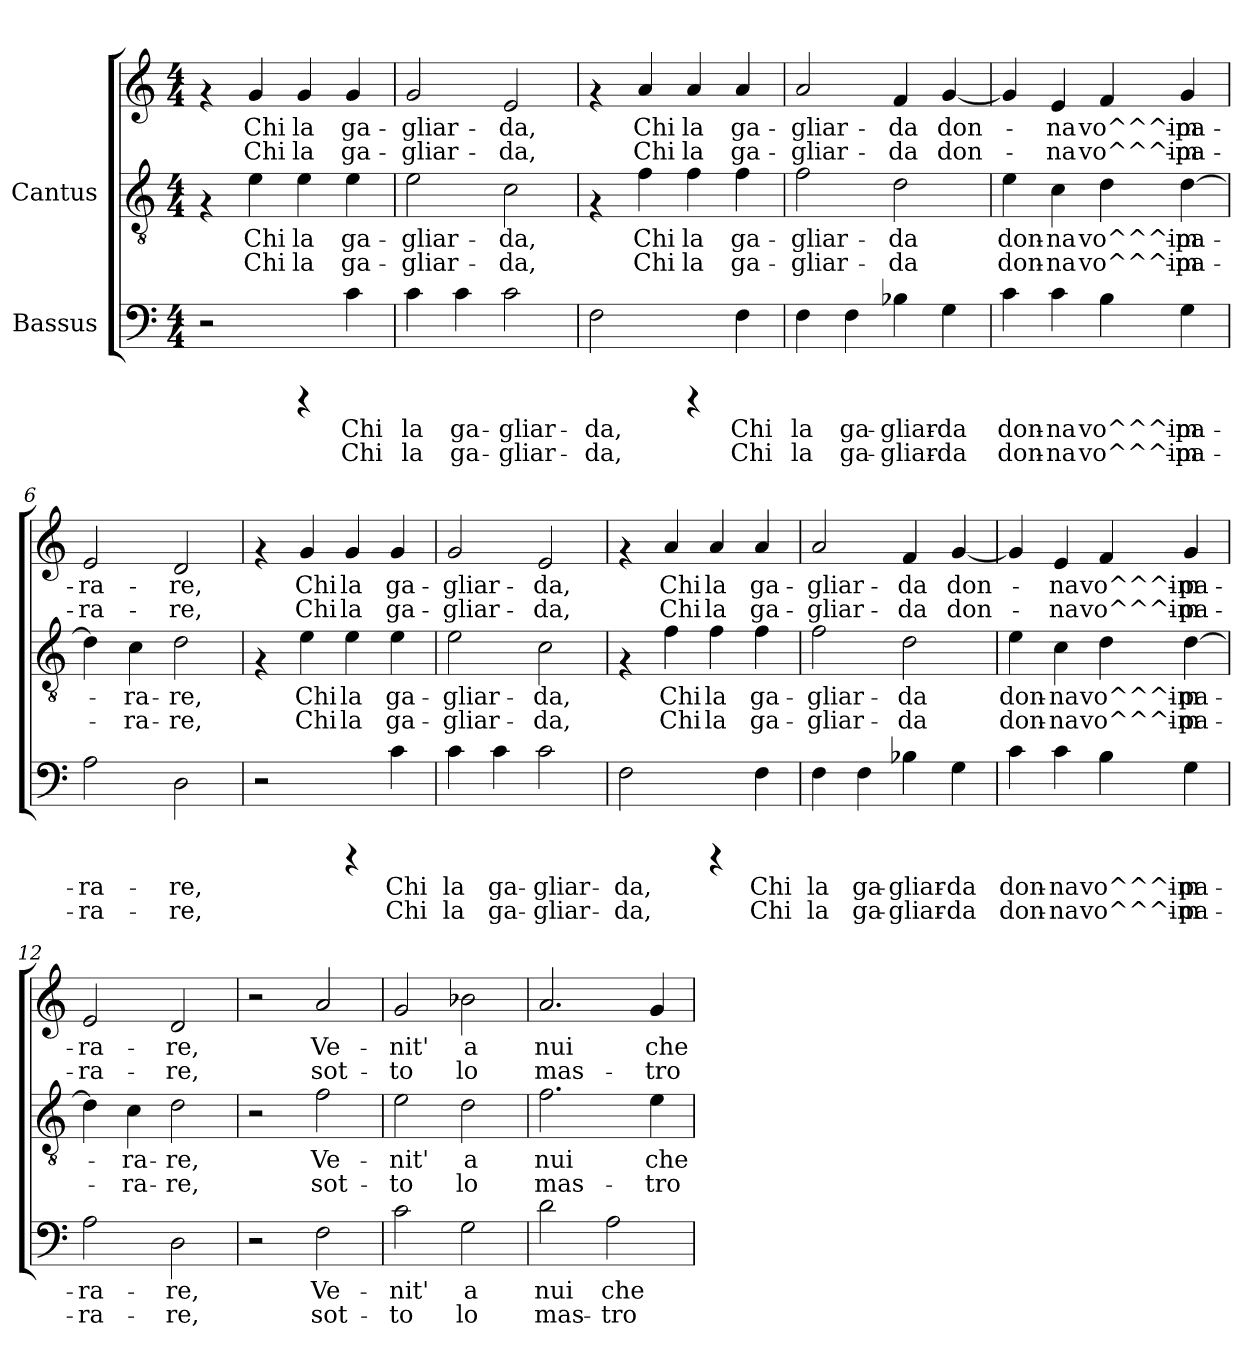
**kern	**text	**text	**kern	**text	**text	**kern	**text	**text
*part2	*part2	*part2	*part1	*part1	*part1	*part1	*part1	*part1
*staff3	*staff3	*staff3	*staff2	*staff2	*staff2	*staff1	*staff1	*staff1
*I"Bassus	*	*	*I"Cantus	*	*	*	*	*
!!LO:PB:g=z
*stria5	*	*	*stria5	*	*	*stria5	*	*
*clefF4	*	*	*clefGv2	*	*	*clefG2	*	*
*M4/4	*	*	*M4/4	*	*	*M4/4	*	*
*MM216	*	*	*MM216	*	*	*MM216	*	*
=1	=1	=1	=1	=1	=1	=1	=1	=1
2r	.	.	4rF	.	.	4rf	.	.
!	!	!	!	!LO:LY:b:cj	!LO:LY:b:cj	!	!LO:LY:b:cj	!LO:LY:b:cj
.	.	.	4e\	-Chi	Chi	4g/	Chi	Chi
!	!	!	!	!LO:LY:b:cj	!LO:LY:b:cj	!	!LO:LY:b:cj	!LO:LY:b:cj
4rCCC	.	.	4e\	la	la	4g/	la	la
!	!LO:LY:b:cj	!LO:LY:b:cj	!	!LO:LY:b:cj	!LO:LY:b:cj	!	!LO:LY:b:cj	!LO:LY:b:cj
4c\	Chi	Chi	4e\	ga-	-ga-	4g/	ga-	-ga-
=2	=2	=2	=2	=2	=2	=2	=2	=2
!	!LO:LY:b:cj	!LO:LY:b:cj	!	!LO:LY:b:cj	!LO:LY:b:cj	!	!LO:LY:b:cj	!LO:LY:b:cj
4c\	la	la	2e\	gliar-	-gliar-	2g/	-gliar-	-gliar-
!	!LO:LY:b:cj	!LO:LY:b:cj	!	!	!	!	!	!
4c\	ga-	-ga-	.	.	.	.	.	.
!	!LO:LY:b:cj	!LO:LY:b:cj	!	!LO:LY:b:cj	!LO:LY:b:cj	!	!LO:LY:b:cj	!LO:LY:b:cj
2c\	-gliar-	-gliar-	2c\	-da,	da,	2e/	-da,	da,
=3	=3	=3	=3	=3	=3	=3	=3	=3
!	!LO:LY:b:cj	!LO:LY:b:cj	!	!	!	!	!	!
2F\	-da,	da,	4rF	.	.	4rf	.	.
!	!	!	!	!LO:LY:b:cj	!LO:LY:b:cj	!	!LO:LY:b:cj	!LO:LY:b:cj
.	.	.	4f\	-Chi	Chi	4a/	Chi	Chi
!	!	!	!	!LO:LY:b:cj	!LO:LY:b:cj	!	!LO:LY:b:cj	!LO:LY:b:cj
4rCCC	.	.	4f\	la	la	4a/	la	la
!	!LO:LY:b:cj	!LO:LY:b:cj	!	!LO:LY:b:cj	!LO:LY:b:cj	!	!LO:LY:b:cj	!LO:LY:b:cj
4F\	Chi	Chi	4f\	ga-	-ga-	4a/	ga-	-ga-
=4	=4	=4	=4	=4	=4	=4	=4	=4
!	!LO:LY:b:cj	!LO:LY:b:cj	!	!LO:LY:b:cj	!LO:LY:b:cj	!	!LO:LY:b:cj	!LO:LY:b:cj
4F\	la	la	2f\	-gliar-	-gliar-	2a/	-gliar-	-gliar-
!	!LO:LY:b:cj	!LO:LY:b:cj	!	!	!	!	!	!
4F\	ga-	-ga-	.	.	.	.	.	.
!	!LO:LY:b:cj	!LO:LY:b:cj	!	!LO:LY:b:cj	!LO:LY:b:cj	!	!LO:LY:b:cj	!LO:LY:b:cj
4B-X\	-gliar-	-gliar-	2d\	-da	da	4f/	-da	da
!	!LO:LY:b:cj	!LO:LY:b:cj	!	!	!	!	!LO:LY:b:cj	!LO:LY:b:cj
4G\	-da	da	.	.	.	[<4g/	don-	-don-
=5	=5	=5	=5	=5	=5	=5	=5	=5
!	!LO:LY:b:cj	!LO:LY:b:cj	!	!LO:LY:b:cj	!LO:LY:b:cj	!	!LO:LY:b:cj	!LO:LY:b:cj
4c\	don-	-don-	4e\	-don-	-don-	4g/]	.	.
!	!LO:LY:b:cj	!LO:LY:b:cj	!	!LO:LY:b:cj	!LO:LY:b:cj	!	!LO:LY:b:cj	!LO:LY:b:cj
4c\	-na	na	4c\	-na	na	4e/	na	na
!	!LO:LY:b:cj	!LO:LY:b:cj	!	!LO:LY:b:cj	!LO:LY:b:cj	!	!LO:LY:b:cj	!LO:LY:b:cj
4B\	vo^^^im-	-vo^^^im-	4d\	vo^^^im-	-vo^^^im-	4f/	vo^^^im-	-vo^^^im-
!	!LO:LY:b:cj	!LO:LY:b:cj	!	!LO:LY:b:cj	!LO:LY:b:cj	!	!LO:LY:b:cj	!LO:LY:b:cj
4G\	-pa-	-pa-	[>4d\	-pa-	-pa-	4g/	-pa-	-pa-
!!LO:LB:g=z
=6	=6	=6	=6	=6	=6	=6	=6	=6
!	!LO:LY:b:cj	!LO:LY:b:cj	!	!LO:LY:b:cj	!LO:LY:b:cj	!	!LO:LY:b:cj	!LO:LY:b:cj
2A\	-ra-	-ra-	4d\]	.	.	2e/	-ra-	-ra-
!	!	!	!	!LO:LY:b:cj	!LO:LY:b:cj	!	!	!
.	.	.	4c\	ra-	-ra-	.	.	.
!	!LO:LY:b:cj	!LO:LY:b:cj	!	!LO:LY:b:cj	!LO:LY:b:cj	!	!LO:LY:b:cj	!LO:LY:b:cj
2D\	-re,	re,	2d\	-re,	re,	2d/	-re,	re,
=7	=7	=7	=7	=7	=7	=7	=7	=7
2r	.	.	4rF	.	.	4rf	.	.
!	!	!	!	!LO:LY:b:cj	!LO:LY:b:cj	!	!LO:LY:b:cj	!LO:LY:b:cj
.	.	.	4e\	-Chi	Chi	4g/	Chi	Chi
!	!	!	!	!LO:LY:b:cj	!LO:LY:b:cj	!	!LO:LY:b:cj	!LO:LY:b:cj
4rCCC	.	.	4e\	la	la	4g/	la	la
!	!LO:LY:b:cj	!LO:LY:b:cj	!	!LO:LY:b:cj	!LO:LY:b:cj	!	!LO:LY:b:cj	!LO:LY:b:cj
4c\	Chi	Chi	4e\	ga-	-ga-	4g/	ga-	-ga-
=8	=8	=8	=8	=8	=8	=8	=8	=8
!	!LO:LY:b:cj	!LO:LY:b:cj	!	!LO:LY:b:cj	!LO:LY:b:cj	!	!LO:LY:b:cj	!LO:LY:b:cj
4c\	la	la	2e\	gliar-	-gliar-	2g/	-gliar-	-gliar-
!	!LO:LY:b:cj	!LO:LY:b:cj	!	!	!	!	!	!
4c\	ga-	-ga-	.	.	.	.	.	.
!	!LO:LY:b:cj	!LO:LY:b:cj	!	!LO:LY:b:cj	!LO:LY:b:cj	!	!LO:LY:b:cj	!LO:LY:b:cj
2c\	-gliar-	-gliar-	2c\	-da,	da,	2e/	-da,	da,
=9	=9	=9	=9	=9	=9	=9	=9	=9
!	!LO:LY:b:cj	!LO:LY:b:cj	!	!	!	!	!	!
2F\	-da,	da,	4rF	.	.	4rf	.	.
!	!	!	!	!LO:LY:b:cj	!LO:LY:b:cj	!	!LO:LY:b:cj	!LO:LY:b:cj
.	.	.	4f\	-Chi	Chi	4a/	Chi	Chi
!	!	!	!	!LO:LY:b:cj	!LO:LY:b:cj	!	!LO:LY:b:cj	!LO:LY:b:cj
4rCCC	.	.	4f\	la	la	4a/	la	la
!	!LO:LY:b:cj	!LO:LY:b:cj	!	!LO:LY:b:cj	!LO:LY:b:cj	!	!LO:LY:b:cj	!LO:LY:b:cj
4F\	Chi	Chi	4f\	ga-	-ga-	4a/	ga-	-ga-
=10	=10	=10	=10	=10	=10	=10	=10	=10
!	!LO:LY:b:cj	!LO:LY:b:cj	!	!LO:LY:b:cj	!LO:LY:b:cj	!	!LO:LY:b:cj	!LO:LY:b:cj
4F\	la	la	2f\	-gliar-	-gliar-	2a/	-gliar-	-gliar-
!	!LO:LY:b:cj	!LO:LY:b:cj	!	!	!	!	!	!
4F\	ga-	-ga-	.	.	.	.	.	.
!	!LO:LY:b:cj	!LO:LY:b:cj	!	!LO:LY:b:cj	!LO:LY:b:cj	!	!LO:LY:b:cj	!LO:LY:b:cj
4B-X\	-gliar-	-gliar-	2d\	-da	da	4f/	-da	da
!	!LO:LY:b:cj	!LO:LY:b:cj	!	!	!	!	!LO:LY:b:cj	!LO:LY:b:cj
4G\	-da	da	.	.	.	[<4g/	don-	-don-
!!LO:LB:g=z
=11	=11	=11	=11	=11	=11	=11	=11	=11
!	!LO:LY:b:cj	!LO:LY:b:cj	!	!LO:LY:b:cj	!LO:LY:b:cj	!	!LO:LY:b:cj	!LO:LY:b:cj
4c\	don-	-don-	4e\	-don-	-don-	4g/]	.	.
!	!LO:LY:b:cj	!LO:LY:b:cj	!	!LO:LY:b:cj	!LO:LY:b:cj	!	!LO:LY:b:cj	!LO:LY:b:cj
4c\	-na	na	4c\	-na	na	4e/	na	na
!	!LO:LY:b:cj	!LO:LY:b:cj	!	!LO:LY:b:cj	!LO:LY:b:cj	!	!LO:LY:b:cj	!LO:LY:b:cj
4B\	vo^^^im-	-vo^^^im-	4d\	vo^^^im-	-vo^^^im-	4f/	vo^^^im-	-vo^^^im-
!	!LO:LY:b:cj	!LO:LY:b:cj	!	!LO:LY:b:cj	!LO:LY:b:cj	!	!LO:LY:b:cj	!LO:LY:b:cj
4G\	-pa-	-pa-	[>4d\	-pa-	-pa-	4g/	-pa-	-pa-
=12	=12	=12	=12	=12	=12	=12	=12	=12
!	!LO:LY:b:cj	!LO:LY:b:cj	!	!LO:LY:b:cj	!LO:LY:b:cj	!	!LO:LY:b:cj	!LO:LY:b:cj
2A\	-ra-	-ra-	4d\]	.	.	2e/	-ra-	-ra-
!	!	!	!	!LO:LY:b:cj	!LO:LY:b:cj	!	!	!
.	.	.	4c\	ra-	-ra-	.	.	.
!	!LO:LY:b:cj	!LO:LY:b:cj	!	!LO:LY:b:cj	!LO:LY:b:cj	!	!LO:LY:b:cj	!LO:LY:b:cj
2D\	-re,	re,	2d\	-re,	re,	2d/	-re,	re,
=13	=13	=13	=13	=13	=13	=13	=13	=13
2r	.	.	2r	.	.	2r	.	.
!	!LO:LY:b:cj	!LO:LY:b:cj	!	!LO:LY:b:cj	!LO:LY:b:cj	!	!LO:LY:b:cj	!LO:LY:b:cj
2F\	Ve-	-sot-	2f\	-Ve-	-sot-	2a/	Ve-	-sot-
=14	=14	=14	=14	=14	=14	=14	=14	=14
!	!LO:LY:b:cj	!LO:LY:b:cj	!	!LO:LY:b:cj	!LO:LY:b:cj	!	!LO:LY:b:cj	!LO:LY:b:cj
2c\	-nit'	to	2e\	nit'	to	2g/	-nit'	to
!	!LO:LY:b:cj	!LO:LY:b:cj	!	!LO:LY:b:cj	!LO:LY:b:cj	!	!LO:LY:b:cj	!LO:LY:b:cj
2G\	a	lo	2d\	a	lo	2b-X\	a	lo
=15	=15	=15	=15	=15	=15	=15	=15	=15
!	!LO:LY:b:cj	!LO:LY:b:cj	!	!LO:LY:b:cj	!LO:LY:b:cj	!	!LO:LY:b:cj	!LO:LY:b:cj
2d\	nui	mas-	2.f\	nui	mas-	2.a/	nui	mas-
!	!LO:LY:b:cj	!LO:LY:b:cj	!	!	!	!	!	!
2A\	-che	tro	.	.	.	.	.	.
!	!	!	!	!LO:LY:b:cj	!LO:LY:b:cj	!	!LO:LY:b:cj	!LO:LY:b:cj
.	.	.	4e\	-che	tro	4g/	-che	tro
=	=	=	=	=	=	=	=	=
*-	*-	*-	*-	*-	*-	*-	*-	*-
